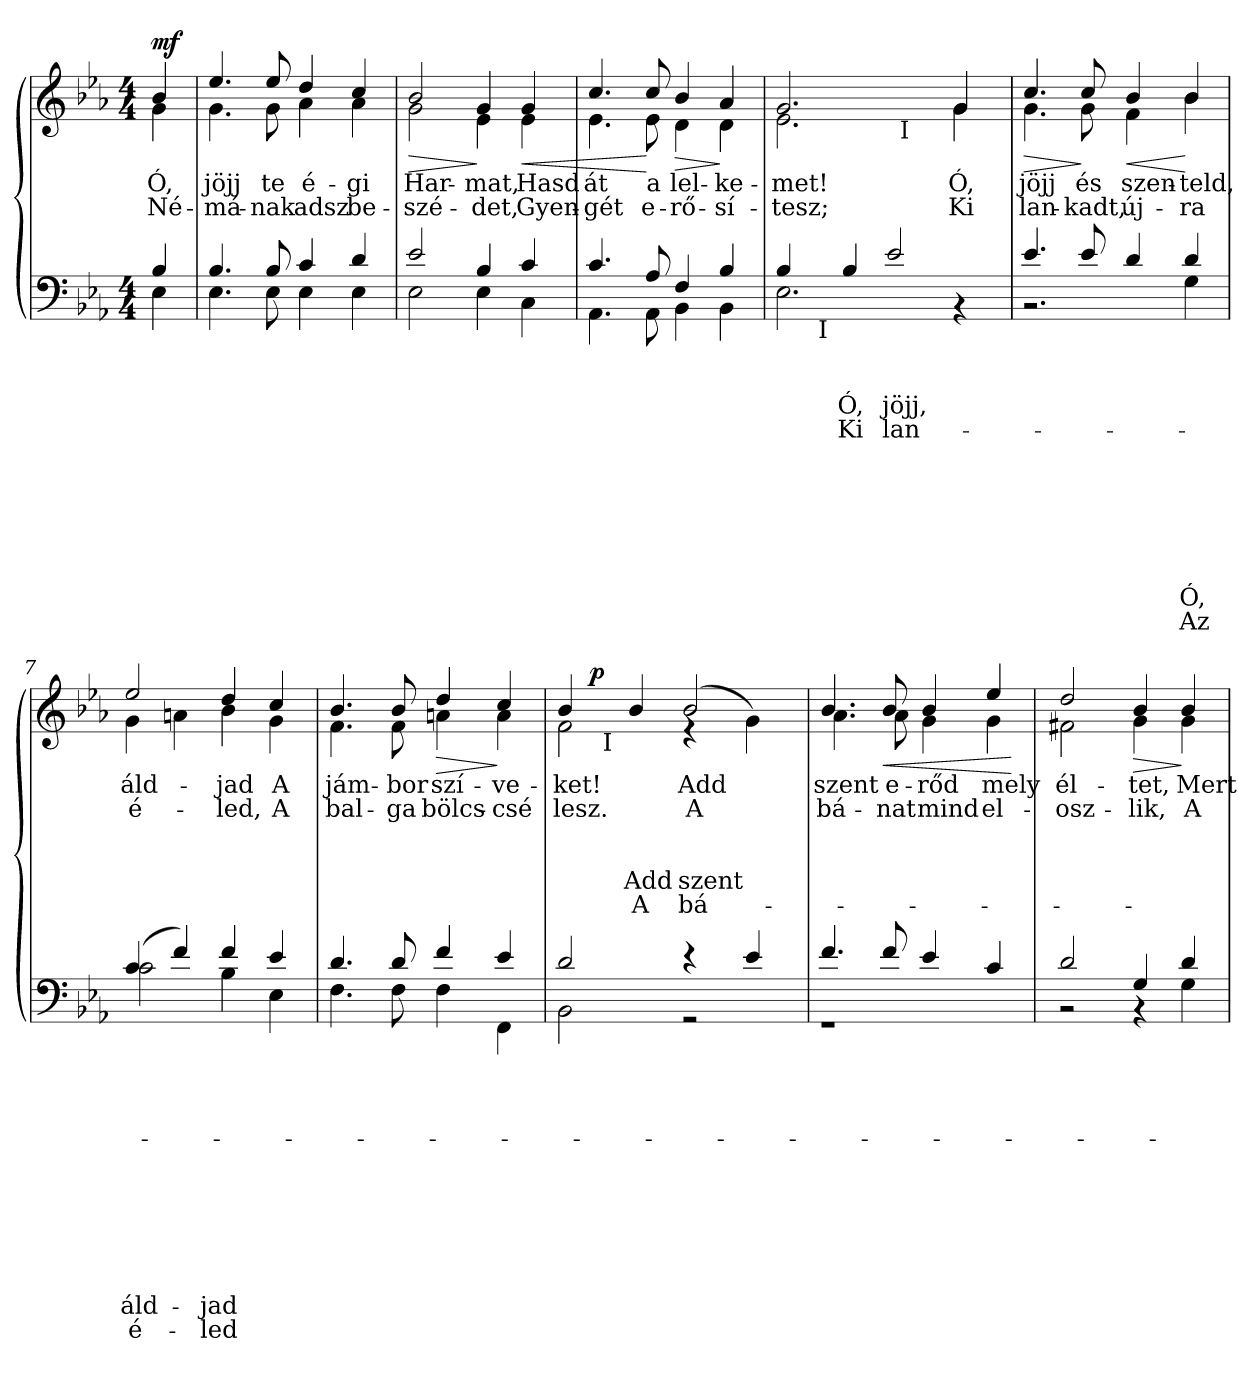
**kern	**text	**text	**text	**text	**text	**text	**text	**text	**text	**text	**text	**text	**kern	**text	**text	**text	**text	**text	**text	**dynam
*part2	*part2	*part2	*part2	*part2	*part2	*part2	*part2	*part2	*part2	*part2	*part2	*part2	*part1	*part1	*part1	*part1	*part1	*part1	*part1	*part1
*staff2	*staff2	*staff2	*staff2	*staff2	*staff2	*staff2	*staff2	*staff2	*staff2	*staff2	*staff2	*staff2	*staff1	*staff1	*staff1	*staff1	*staff1	*staff1	*staff1	*staff1
*clefF4	*	*	*	*	*	*	*	*	*	*	*	*	*clefG2	*	*	*	*	*	*	*
*k[b-e-a-]	*	*	*	*	*	*	*	*	*	*	*	*	*k[b-e-a-]	*	*	*	*	*	*	*
*E-:	*	*	*	*	*	*	*	*	*	*	*	*	*E-:	*	*	*	*	*	*	*
*M4/4	*	*	*	*	*	*	*	*	*	*	*	*	*M4/4	*	*	*	*	*	*	*
=1	=1	=1	=1	=1	=1	=1	=1	=1	=1	=1	=1	=1	=1	=1	=1	=1	=1	=1	=1	=1
*^	*	*	*	*	*	*	*	*	*	*	*	*	*	*	*	*	*	*	*	*
!	!	!	!	!	!	!	!	!	!	!	!	!	!	!LO:TX:a:B:t=Moderato	!	!	!	!	!	!	!
!	!	!	!	!	!	!	!	!	!	!	!	!	!	!	!LO:LY:b	!LO:LY:b	!	!	!	!	!LO:DY:a
*	*	*	*	*	*	*	*	*	*	*	*	*	*	*^	*	*	*	*	*	*	*
4B-/	4E-\	.	.	.	.	.	.	.	.	.	.	.	.	4b-/	4g\	Ó,	Né-	.	.	.	.	mf
=2	=2	=2	=2	=2	=2	=2	=2	=2	=2	=2	=2	=2	=2	=2	=2	=2	=2	=2	=2	=2	=2	=2
!	!	!	!	!	!	!	!	!	!	!	!	!	!	!	!	!LO:LY:b	!LO:LY:b	!	!	!	!	!
4.B-/	4.E-\	.	.	.	.	.	.	.	.	.	.	.	.	4.ee-/	4.g\	jöjj	-má-	.	.	.	.	.
!	!	!	!	!	!	!	!	!	!	!	!	!	!	!	!	!LO:LY:b	!LO:LY:b	!	!	!	!	!
8B-/	8E-\	.	.	.	.	.	.	.	.	.	.	.	.	8ee-/	8g\	te	-nak	.	.	.	.	.
!	!	!	!	!	!	!	!	!	!	!	!	!	!	!	!	!LO:LY:b	!LO:LY:b	!	!	!	!	!
4c/	4E-\	.	.	.	.	.	.	.	.	.	.	.	.	4dd/	4a-\	é-	adsz	.	.	.	.	.
!	!	!	!	!	!	!	!	!	!	!	!	!	!	!	!	!LO:LY:b	!LO:LY:b	!	!	!	!	!
4d/	4E-\	.	.	.	.	.	.	.	.	.	.	.	.	4cc/	4a-\	-gi	be-	.	.	.	.	.
=3	=3	=3	=3	=3	=3	=3	=3	=3	=3	=3	=3	=3	=3	=3	=3	=3	=3	=3	=3	=3	=3	=3
!	!	!	!	!	!	!	!	!	!	!	!	!	!	!	!	!LO:LY:b	!LO:LY:b	!	!	!	!	!LO:HP:b
2e-/	2E-\	.	.	.	.	.	.	.	.	.	.	.	.	2b-/	2g\	Har-	-szé-	.	.	.	.	>
!	!	!	!	!	!	!	!	!	!	!	!	!	!	!	!	!LO:LY:b	!LO:LY:b	!	!	!	!	!
4B-/	4E-\	.	.	.	.	.	.	.	.	.	.	.	.	4g/	4e-\	-mat,	-det,	.	.	.	.	]
!	!	!	!	!	!	!	!	!	!	!	!	!	!	!	!	!LO:LY:b	!LO:LY:b	!	!	!	!	!LO:HP:b
4c/	4C\	.	.	.	.	.	.	.	.	.	.	.	.	4g/	4e-\	Hasd	Gyen-	.	.	.	.	<
=4	=4	=4	=4	=4	=4	=4	=4	=4	=4	=4	=4	=4	=4	=4	=4	=4	=4	=4	=4	=4	=4	=4
!	!	!	!	!	!	!	!	!	!	!	!	!	!	!	!	!LO:LY:b	!LO:LY:b	!	!	!	!	!
4.c/	4.AA-\	.	.	.	.	.	.	.	.	.	.	.	.	4.cc/	4.e-\	át	-gét	.	.	.	.	.
!	!	!	!	!	!	!	!	!	!	!	!	!	!	!	!	!LO:LY:b	!LO:LY:b	!	!	!	!	!
8A-/	8AA-\	.	.	.	.	.	.	.	.	.	.	.	.	8cc/	8e-\	a	e-	.	.	.	.	[
!	!	!	!	!	!	!	!	!	!	!	!	!	!	!	!	!LO:LY:b	!LO:LY:b	!	!	!	!	!LO:HP:b
4F/	4BB-\	.	.	.	.	.	.	.	.	.	.	.	.	4b-/	4d\	lel-	-rő-	.	.	.	.	>
!	!	!	!	!	!	!	!	!	!	!	!	!	!	!	!	!LO:LY:b	!LO:LY:b	!	!	!	!	!
4B-/	4BB-\	.	.	.	.	.	.	.	.	.	.	.	.	4a-/	4d\	-ke-	-sí-	.	.	.	.	]
*	*	*	*	*	*	*	*	*	*	*	*	*	*	*v	*v	*	*	*	*	*	*	*
=5	=5	=5	=5	=5	=5	=5	=5	=5	=5	=5	=5	=5	=5	=5	=5	=5	=5	=5	=5	=5	=5
*	*	*	*	*	*	*	*	*	*	*	*	*	*	*^	*	*	*	*	*	*	*
!	!	!	!	!	!	!	!	!	!	!	!	!	!	!	!	!LO:LY:b	!LO:LY:b	!	!	!	!	!
*	*^	*	*	*	*	*	*	*	*	*	*	*	*	*	*^	*	*	*	*	*	*	*
4B-/	2.E-\	8ryy	.	.	.	.	.	.	.	.	.	.	.	.	2.g/	2.e-\	2ryy	-met!	-tesz;	.	.	.	.	.
.	.	32ryy	.	.	.	.	.	.	.	.	.	.	.	.	.	.	.	.	.	.	.	.	.	.
!	!	!LO:TX:b:t=I	!	!	!	!	!	!	!	!	!	!	!	!	!	!	!	!	!	!	!	!	!	!
.	.	2ryy	.	.	.	.	.	.	.	.	.	.	.	.	.	.	.	.	.	.	.	.	.	.
!	!	!	!	!	!LO:LY:a	!LO:LY:a	!	!	!	!	!	!	!	!	!	!	!	!	!	!	!	!	!	!
4B-/	.	.	.	.	Ó,	Ki	.	.	.	.	.	.	.	.	.	.	.	.	.	.	.	.	.	.
!	!	!	!	!	!LO:LY:a	!LO:LY:a	!	!	!	!	!	!	!	!	!	!	!	!	!	!	!	!	!	!
2e-/	.	.	.	.	jöjj,	lan-	.	.	.	.	.	.	.	.	.	.	32ryy	.	.	.	.	.	.	.
!	!	!	!	!	!	!	!	!	!	!	!	!	!	!	!	!	!LO:TX:b:t=I	!	!	!	!	!	!	!
.	.	.	.	.	.	.	.	.	.	.	.	.	.	.	.	.	4...ryy	.	.	.	.	.	.	.
.	.	4ryy	.	.	.	.	.	.	.	.	.	.	.	.	.	.	.	.	.	.	.	.	.	.
!	!	!	!	!	!	!	!	!	!	!	!	!	!	!	!	!	!	!LO:LY:b	!LO:LY:b	!	!	!	!	!
.	4rAA	.	.	.	.	.	.	.	.	.	.	.	.	.	4g/	4g\	.	Ó,	Ki	.	.	.	.	.
.	.	16.ryy	.	.	.	.	.	.	.	.	.	.	.	.	.	.	.	.	.	.	.	.	.	.
*	*v	*v	*	*	*	*	*	*	*	*	*	*	*	*	*	*	*	*	*	*	*	*	*	*
*	*	*	*	*	*	*	*	*	*	*	*	*	*	*v	*v	*v	*	*	*	*	*	*	*
!!LO:LB:g=z
=6	=6	=6	=6	=6	=6	=6	=6	=6	=6	=6	=6	=6	=6	=6	=6	=6	=6	=6	=6	=6	=6
*	*^	*	*	*	*	*	*	*	*	*	*	*	*	*^	*	*	*	*	*	*	*
*	*	*	*	*	*	*	*	*	*	*	*	*	*	*	*	*^	*	*	*	*	*	*	*
!	!	!	!	!	!	!	!	!	!	!	!	!	!	!	!	!	!	!LO:LY:b	!LO:LY:b	!	!	!	!	!LO:HP:b
*	*v	*v	*	*	*	*	*	*	*	*	*	*	*	*	*	*	*	*	*	*	*	*	*	*
*	*	*	*	*	*	*	*	*	*	*	*	*	*	*	*v	*v	*	*	*	*	*	*	*
4.e-/	2.r	.	.	.	.	.	.	.	.	.	.	.	.	4.cc/	4.g\	jöjj	lan-	.	.	.	.	>
!	!	!	!	!	!	!	!	!	!	!	!	!	!	!	!	!LO:LY:b	!LO:LY:b	!	!	!	!	!
8e-/	.	.	.	.	.	.	.	.	.	.	.	.	.	8cc/	8g\	és	-kadt,	.	.	.	.	]
!	!	!	!	!	!	!	!	!	!	!	!	!	!	!	!	!LO:LY:b	!LO:LY:b	!	!	!	!	!LO:HP:b
4d/	.	.	.	.	.	.	.	.	.	.	.	.	.	4b-/	4f\	szen-	új-	.	.	.	.	<
!	!	!	!	!	!	!	!	!	!	!	!	!LO:LY:b	!LO:LY:b	!	!	!	!	!	!	!	!	!
!	!	!	!	!	!	!	!	!	!	!	!	!	!	!	!	!LO:LY:b	!LO:LY:b	!	!	!	!	!
4d/	4G\	.	.	.	.	.	.	.	.	.	.	Ó,	Az	4b-/	4b-\	-teld,	-ra	.	.	.	.	[
=7	=7	=7	=7	=7	=7	=7	=7	=7	=7	=7	=7	=7	=7	=7	=7	=7	=7	=7	=7	=7	=7	=7
!	!	!	!	!	!	!	!	!	!	!	!	!LO:LY:b	!LO:LY:b	!	!	!	!	!	!	!	!	!
!	!	!	!	!	!	!	!	!	!	!	!	!	!	!	!	!LO:LY:b	!LO:LY:b	!	!	!	!	!
(>4c/	2c\	.	.	.	.	.	.	.	.	.	.	áld-	é-	2ee-/	4g\	áld-	é-	.	.	.	.	.
4f/)	.	.	.	.	.	.	.	.	.	.	.	.	.	.	4an\	.	.	.	.	.	.	.
!	!	!	!	!	!	!	!	!	!	!	!	!LO:LY:b	!LO:LY:b	!	!	!	!	!	!	!	!	!
!	!	!	!	!	!	!	!	!	!	!	!	!	!	!	!	!LO:LY:b	!LO:LY:b	!	!	!	!	!
4f/	4B-\	.	.	.	.	.	.	.	.	.	.	-jad	-led	4dd/	4b-\	-jad	-led,	.	.	.	.	.
!	!	!	!	!	!	!	!	!	!	!	!	!	!	!	!	!LO:LY:b	!LO:LY:b	!	!	!	!	!
4e-/	4E-\	.	.	.	.	.	.	.	.	.	.	.	.	4cc/	4g\	A	A	.	.	.	.	.
=8	=8	=8	=8	=8	=8	=8	=8	=8	=8	=8	=8	=8	=8	=8	=8	=8	=8	=8	=8	=8	=8	=8
!	!	!	!	!	!	!	!	!	!	!	!	!	!	!	!	!LO:LY:b	!LO:LY:b	!	!	!	!	!
4.d/	4.F\	.	.	.	.	.	.	.	.	.	.	.	.	4.b-/	4.f\	jám-	bal-	.	.	.	.	.
!	!	!	!	!	!	!	!	!	!	!	!	!	!	!	!	!LO:LY:b	!LO:LY:b	!	!	!	!	!
8d/	8F\	.	.	.	.	.	.	.	.	.	.	.	.	8b-/	8f\	-bor	-ga	.	.	.	.	.
!	!	!	!	!	!	!	!	!	!	!	!	!	!	!	!	!LO:LY:b	!LO:LY:b	!	!	!	!	!LO:HP:b
4f/	4F\	.	.	.	.	.	.	.	.	.	.	.	.	4dd/	4an\	szí-	bölcs-	.	.	.	.	>
!	!	!	!	!	!	!	!	!	!	!	!	!	!	!	!	!LO:LY:b	!LO:LY:b	!	!	!	!	!
4e-/	4FF\	.	.	.	.	.	.	.	.	.	.	.	.	4cc/	4a\	-ve-	-csé	.	.	.	.	]
*	*	*	*	*	*	*	*	*	*	*	*	*	*	*v	*v	*	*	*	*	*	*	*
=9	=9	=9	=9	=9	=9	=9	=9	=9	=9	=9	=9	=9	=9	=9	=9	=9	=9	=9	=9	=9	=9
*	*	*	*	*	*	*	*	*	*	*	*	*	*	*^	*	*	*	*	*	*	*
!	!	!	!	!	!	!	!	!	!	!	!	!	!	!	!	!LO:LY:b	!LO:LY:b	!	!	!	!	!
*	*	*	*	*	*	*	*	*	*	*	*	*	*	*^	*^	*	*	*	*	*	*	*
2d/	2BB-\	.	.	.	.	.	.	.	.	.	.	.	.	4b-/	2f\	8ryy	8ryy	-ket!	lesz.	.	.	.	.	.
!	!	!	!	!	!	!	!	!	!	!	!	!	!	!	!	!	!	!	!	!	!	!	!	!LO:DY:a
.	.	.	.	.	.	.	.	.	.	.	.	.	.	.	.	2..ryy	32ryy	.	.	.	.	.	.	p
!	!	!	!	!	!	!	!	!	!	!	!	!	!	!	!	!	!LO:TX:b:t=I	!	!	!	!	!	!	!
.	.	.	.	.	.	.	.	.	.	.	.	.	.	.	.	.	2ryy	.	.	.	.	.	.	.
!	!	!	!	!	!	!	!	!	!	!	!	!	!	!	!	!	!	!	!	!	!	!LO:LY:a	!LO:LY:a	!
.	.	.	.	.	.	.	.	.	.	.	.	.	.	4b-/	.	.	.	.	.	.	.	Add	A	.
!	!	!	!	!	!	!	!	!	!	!	!	!	!	!	!	!	!	!LO:LY:b	!LO:LY:b	!	!	!LO:LY:a	!LO:LY:a	!
4rd	2rGG	.	.	.	.	.	.	.	.	.	.	.	.	(>2b-/	4rd	.	.	Add	A	.	.	szent	bá-	.
.	.	.	.	.	.	.	.	.	.	.	.	.	.	.	.	.	4ryy	.	.	.	.	.	.	.
4e-/	.	.	.	.	.	.	.	.	.	.	.	.	.	.	4g\)	.	.	.	.	.	.	.	.	.
.	.	.	.	.	.	.	.	.	.	.	.	.	.	.	.	.	16.ryy	.	.	.	.	.	.	.
*	*	*	*	*	*	*	*	*	*	*	*	*	*	*v	*v	*v	*v	*	*	*	*	*	*	*
!!LO:LB:g=z
=10	=10	=10	=10	=10	=10	=10	=10	=10	=10	=10	=10	=10	=10	=10	=10	=10	=10	=10	=10	=10	=10
*	*	*	*	*	*	*	*	*	*	*	*	*	*	*^	*	*	*	*	*	*	*
*	*	*	*	*	*	*	*	*	*	*	*	*	*	*	*^	*	*	*	*	*	*	*
*	*	*	*	*	*	*	*	*	*	*	*	*	*	*	*	*^	*	*	*	*	*	*	*
!	!	!	!	!	!	!	!	!	!	!	!	!	!	!	!	!	!	!LO:LY:b	!LO:LY:b	!	!	!	!	!
*	*	*	*	*	*	*	*	*	*	*	*	*	*	*	*v	*v	*v	*	*	*	*	*	*	*
4.f/	1rGG	.	.	.	.	.	.	.	.	.	.	.	.	4.b-/	4.a-\	szent	bá-	.	.	.	.	.
!	!	!	!	!	!	!	!	!	!	!	!	!	!	!	!	!LO:LY:b	!LO:LY:b	!	!	!	!	!LO:HP:b
8f/	.	.	.	.	.	.	.	.	.	.	.	.	.	8b-/	8a-\	e-	-nat	.	.	.	.	<
!	!	!	!	!	!	!	!	!	!	!	!	!	!	!	!	!LO:LY:b	!LO:LY:b	!	!	!	!	!
4e-/	.	.	.	.	.	.	.	.	.	.	.	.	.	4b-/	4g\	-rőd	mind	.	.	.	.	.
!	!	!	!	!	!	!	!	!	!	!	!	!	!	!	!	!LO:LY:b	!LO:LY:b	!	!	!	!	!
4c/	.	.	.	.	.	.	.	.	.	.	.	.	.	4ee-/	4g\	mely	el-	.	.	.	.	.
*v	*v	*	*	*	*	*	*	*	*	*	*	*	*	*	*	*	*	*	*	*	*	*
*	*	*	*	*	*	*	*	*	*	*	*	*	*v	*v	*	*	*	*	*	*	*
.	.	.	.	.	.	.	.	.	.	.	.	.	.	.	.	.	.	.	.	[
=11	=11	=11	=11	=11	=11	=11	=11	=11	=11	=11	=11	=11	=11	=11	=11	=11	=11	=11	=11	=11
*^	*	*	*	*	*	*	*	*	*	*	*	*	*	*	*	*	*	*	*	*
!	!	!	!	!	!	!	!	!	!	!	!	!	!	!	!LO:LY:b	!LO:LY:b	!	!	!	!	!
*	*	*	*	*	*	*	*	*	*	*	*	*	*	*^	*	*	*	*	*	*	*
2d/	2rBB	.	.	.	.	.	.	.	.	.	.	.	.	2dd/	2f#X\	él-	-osz-	.	.	.	.	.
!	!	!	!	!	!	!	!	!	!	!	!	!	!	!	!	!LO:LY:b	!LO:LY:b	!	!	!	!	!LO:HP:b
4G/	4rAA	.	.	.	.	.	.	.	.	.	.	.	.	4b-/	4g\	-tet,	-lik,	.	.	.	.	>
!	!	!	!	!	!	!	!	!	!	!	!	!	!	!	!	!LO:LY:b	!LO:LY:b	!	!	!	!	!
4d/	4G\	.	.	.	.	.	.	.	.	.	.	.	.	4b-/	4g\	Mert	A	.	.	.	.	]
*v	*v	*	*	*	*	*	*	*	*	*	*	*	*	*	*	*	*	*	*	*	*	*
*	*	*	*	*	*	*	*	*	*	*	*	*	*v	*v	*	*	*	*	*	*	*
=	=	=	=	=	=	=	=	=	=	=	=	=	=	=	=	=	=	=	=	=
*-	*-	*-	*-	*-	*-	*-	*-	*-	*-	*-	*-	*-	*-	*-	*-	*-	*-	*-	*-	*-
